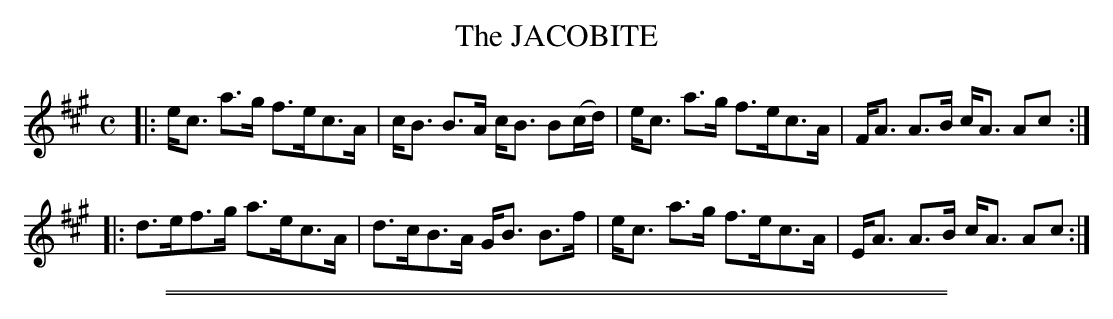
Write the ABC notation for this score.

X:1
T: The JACOBITE
M: C
L: 1/8
K: A
|:\
e<c a>g f>ec>A | c<B B>A c<B B(c/d/) |\
e<c a>g f>ec>A | F<A A>B c<A Ac :|
|:\
d>ef>g a>ec>A | d>cB>A G<B B>f |\
e<c a>g f>ec>A | E<A A>B c<A Ac :|
